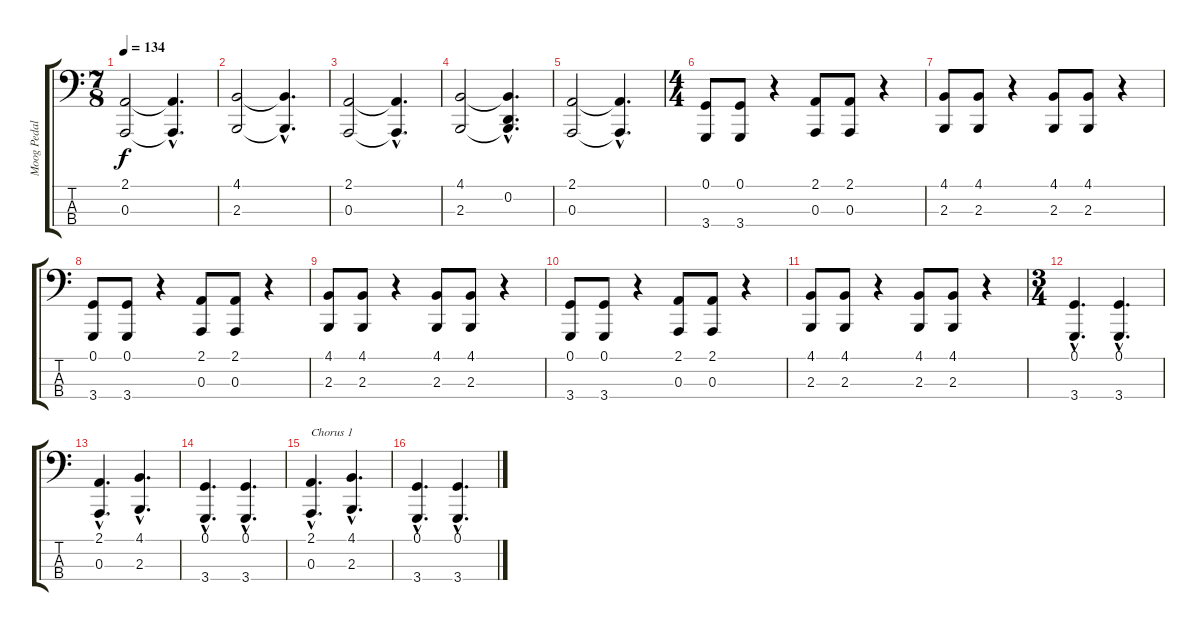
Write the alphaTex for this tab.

\track ("Moog Pedals" "Moog Pedal") {instrument lead2sawtooth}
\staff {score tabs}
\tuning (G2 D2 A1 E1) {hide}
\ts (7 8)
\tempo 134
\clef f4
\ks c
(2.1 0.3).2{dy f} (2.1{hac t} 0.3{hac t}).4{d} |
(4.1 2.3).2 (4.1{hac t} 2.3{hac t}).4{d} |
(2.1 0.3).2 (2.1{hac t} 0.3{hac t}).4{d} |
(4.1 2.3).2 (4.1{hac t} 0.2{hac} 2.3{hac t}).4{d} |
(2.1 0.3).2 (2.1{hac t} 0.3{hac t}).4{d} |
\ts (4 4)
(0.1 3.4).8 (0.1 3.4).8 r.4 (2.1 0.3).8 (2.1 0.3).8 r.4 |
(4.1 2.3).8 (4.1 2.3).8 r.4 (4.1 2.3).8 (4.1 2.3).8 r.4 |
(0.1 3.4).8 (0.1 3.4).8 r.4 (2.1 0.3).8 (2.1 0.3).8 r.4 |
(4.1 2.3).8 (4.1 2.3).8 r.4 (4.1 2.3).8 (4.1 2.3).8 r.4 |
(0.1 3.4).8 (0.1 3.4).8 r.4 (2.1 0.3).8 (2.1 0.3).8 r.4 |
(4.1 2.3).8 (4.1 2.3).8 r.4 (4.1 2.3).8 (4.1 2.3).8 r.4 |
\ts (3 4)
(0.1{hac} 3.4{hac}).4{d} (0.1{hac} 3.4{hac}).4{d} |
(2.1{hac} 0.3{hac}).4{d} (4.1{hac} 2.3{hac}).4{d} |
(0.1{hac} 3.4{hac}).4{d} (0.1{hac} 3.4{hac}).4{d} |
(2.1{hac} 0.3{hac}).4{d txt "Chorus 1"} (4.1{hac} 2.3{hac}).4{d} |
(0.1{hac} 3.4{hac}).4{d} (0.1{hac} 3.4{hac}).4{d}
